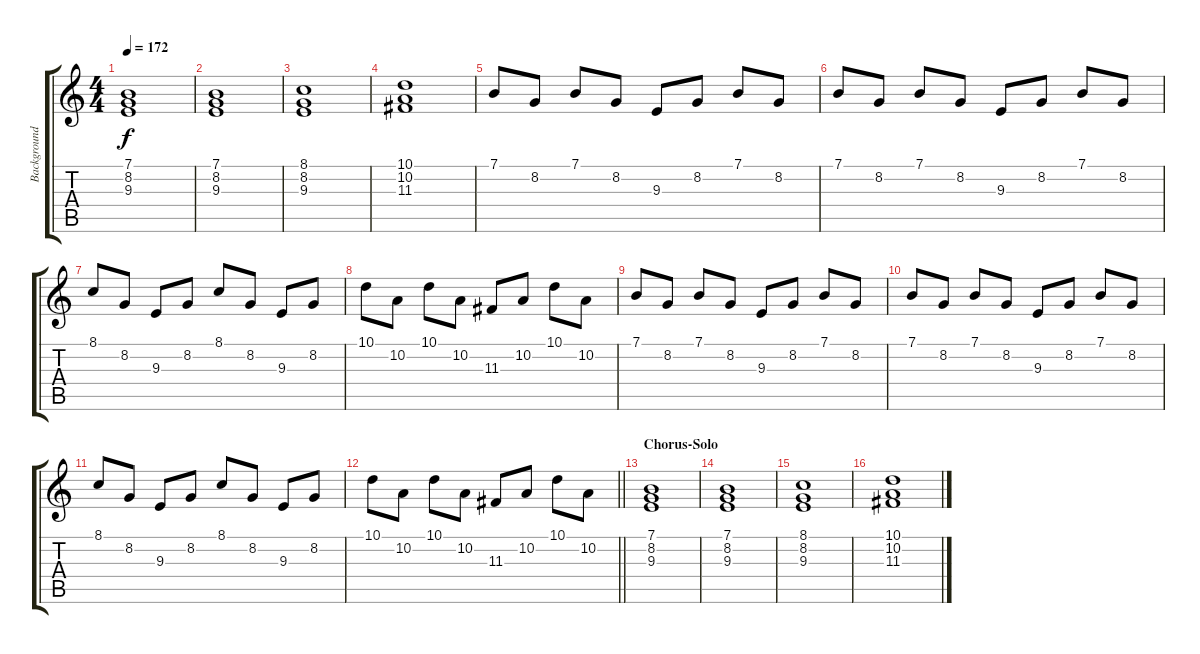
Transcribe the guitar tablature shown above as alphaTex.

\track ("Background" "Background") {instrument drawbarorgan}
\staff {score tabs}
\tuning (E4 B3 G3 D3 A2 E2) {hide}
\ts (4 4)
\tempo 172
\clef g2
\ks c
(7.1 8.2 9.3).1{dy f} |
(7.1 8.2 9.3).1 |
(8.1 8.2 9.3).1 |
(10.1 10.2 11.3).1 |
7.1.8 8.2.8 7.1.8 8.2.8 9.3.8 8.2.8 7.1.8 8.2.8 |
7.1.8 8.2.8 7.1.8 8.2.8 9.3.8 8.2.8 7.1.8 8.2.8 |
8.1.8 8.2.8 9.3.8 8.2.8 8.1.8 8.2.8 9.3.8 8.2.8 |
10.1.8 10.2.8 10.1.8 10.2.8 11.3.8 10.2.8 10.1.8 10.2.8 |
7.1.8 8.2.8 7.1.8 8.2.8 9.3.8 8.2.8 7.1.8 8.2.8 |
7.1.8 8.2.8 7.1.8 8.2.8 9.3.8 8.2.8 7.1.8 8.2.8 |
8.1.8 8.2.8 9.3.8 8.2.8 8.1.8 8.2.8 9.3.8 8.2.8 |
\barLineRight lightlight
10.1.8 10.2.8 10.1.8 10.2.8 11.3.8 10.2.8 10.1.8 10.2.8 |
\section ("" "Chorus-Solo")
(7.1 8.2 9.3).1 |
(7.1 8.2 9.3).1 |
(8.1 8.2 9.3).1 |
(10.1 10.2 11.3).1
